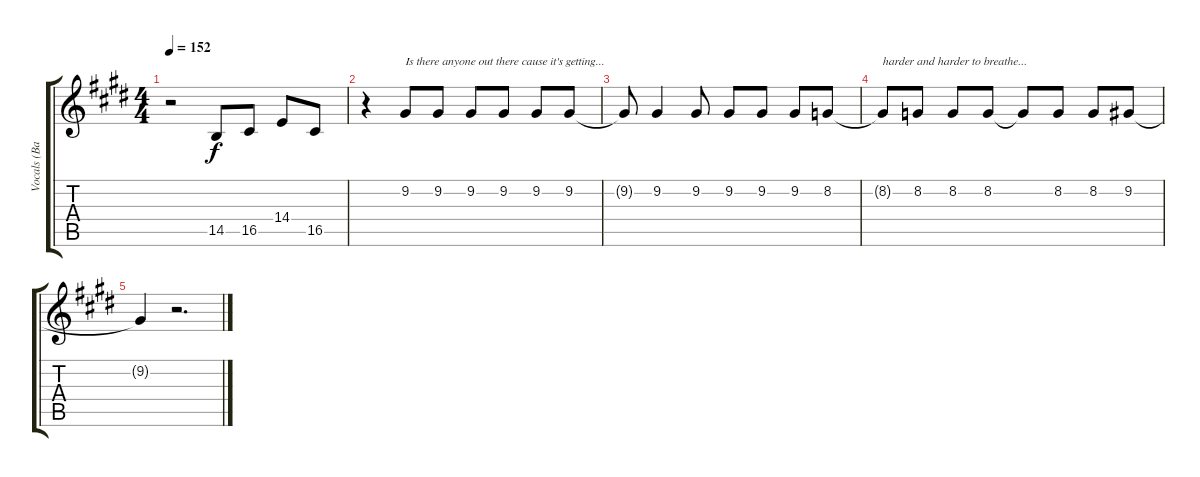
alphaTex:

\track ("Vocals (Backing)" "Vocals (Ba") {instrument synthbrass2}
\staff {score tabs}
\tuning (E4 B3 G3 D3 A2 E2) {hide}
\ts (4 4)
\tempo 152
\clef g2
\ks c#minor
r.2{dy f} 14.5.8 16.5.8 14.4.8 16.5.8 |
r.4 9.2.8{txt "Is there anyone out there cause it's getting..."} 9.2.8 9.2.8 9.2.8 9.2.8 9.2.8 |
9.2{t}.8 9.2.4 9.2.8 9.2.8 9.2.8 9.2.8 8.2.8 |
8.2{t}.8{txt "harder and harder to breathe..."} 8.2.8 8.2.8 8.2.8 8.2{t}.8 8.2.8 8.2.8 9.2.8 |
9.2{t}.4 r.2{d}
